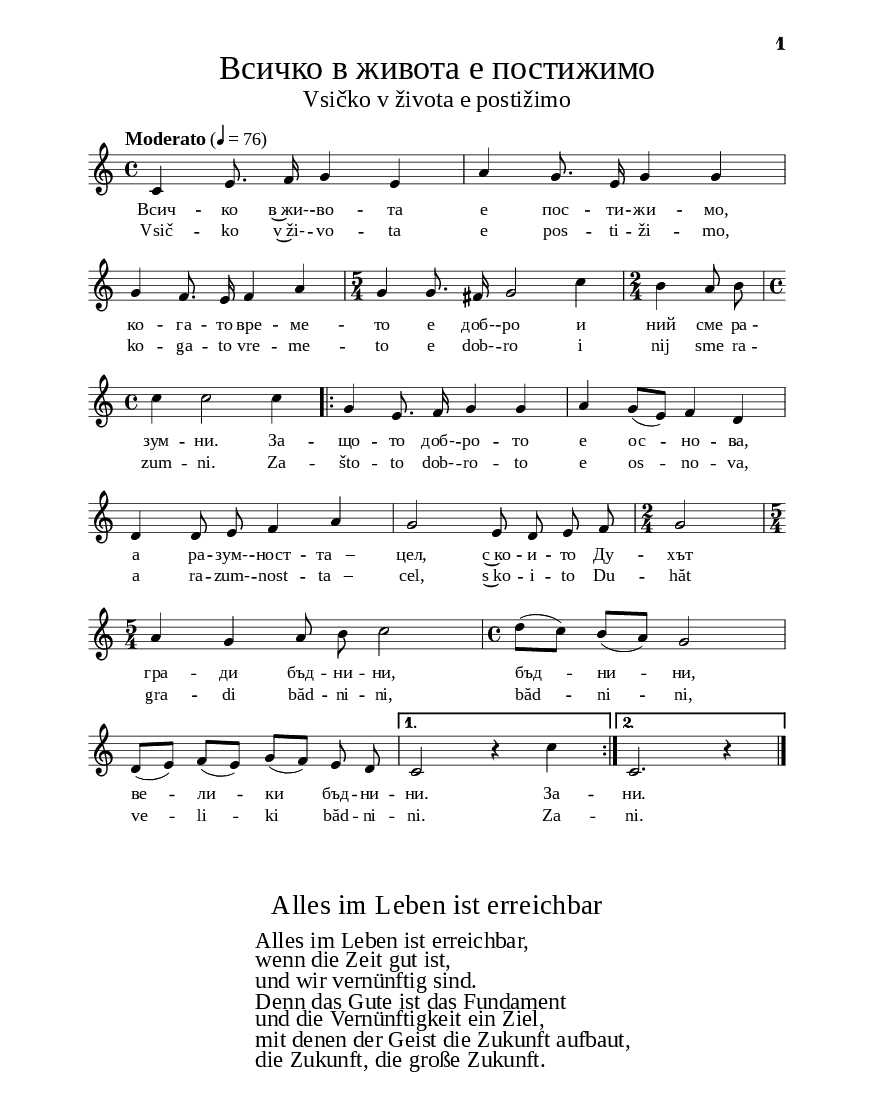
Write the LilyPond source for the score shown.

\version "2.24.3"

% include paper part and global functions
\include "include/globals.ily"

\bookpart {
  \label #'ref100
  \tocItem \markup "Всичко в живота е постижимо – Vsičko v života e postižimo"
  \include "include/bookpart-paper.ily"
  \score {
    \include "include/score-layout.ily"


    \new Voice \absolute  {
      \clef treble
      \key c \major
      \time 4/4
      \tempoFunc "Moderato" 4 "76"
      \autoBeamOff

      \autoBeamOff

      c'4 e'8. f'16 g'4 e' | a'4 g'8. e'16 g'4 g' \break |

      g'4 f'8. e'16 f'4 a' | \time 5/4  g'4 g'8. fis'16 g'2 c''4 | \time 2/4  b'4 a'8 b' \break |

      \time 4/4  c''4 c''2 c''4 \repeat volta 2 {
        g'4 e'8. f'16 g'4 g' | a'4 g'8 ( [e'] ) f'4 d' | \break

        d'4 d'8 e' f'4 a' g'2 e'8 d' e' f' | \time 2/4  g'2 | \break

        \time 5/4  a'4 g' a'8 b' c''2 | \time 4/4  d''8 [( c'' )] b' [( a' )] g'2 \break

        d'8  [( e' )] f' [( e' )] g' [( f' )] e' d'
      } \alternative { { | c'2 r4 c''4 | } {c'2. r4 } } \bar "|."
    }

    \addlyrics {
      Всич -- ко
      "в~жи-" -- во -- та е пос -- ти -- жи -- мо, ко --
      га -- то вре -- ме -- то е "доб-" -- ро и ний сме
      ра -- зум -- ни. За -- що -- то "доб-" -- ро -- то
      е ос -- но -- ва, а ра -- "зум-" -- ност -- "та   –"
      цел, с~ко -- и -- то Ду -- хът гра -- ди бъд --
      ни -- ни, бъд -- ни -- ни, ве -- ли -- ки бъд --
      ни -- ни. За -- ни.
    }

    \addlyrics {
      Vsič -- ko
      "v~ži-" -- vo -- ta e pos -- ti -- ži -- mo, ko --
      ga -- to vre -- me -- to e "dob-" -- ro i nij sme
      ra -- zum -- ni. Za -- što -- to "dob-" -- ro -- to
      e os -- no -- va, a ra -- "zum-" -- nost -- "ta   –"
      cel, s~ko -- i -- to Du -- hăt gra -- di băd --
      ni -- ni, băd -- ni -- ni, ve -- li -- ki băd --
      ni -- ni. Za -- ni.
    }



    \header {
      title = \titleFunc "Всичко в живота е постижимо" "Vsičko v života e postižimo"
    }

    \midi{}

  } % score

  % \markup \dc-two "D.C." "con repitione"


  % include foreign translation(s) of the song

  \markup \vspace #3

  \version "2.24.4"

\markup \fill-line { \fontsize #deTitleFontSize "Alles im Leben ist erreichbar" }
\markup \null
\markup \null
\markup \abs-fontsize #11 {
     \fill-line {
  \override #`(baseline-skip . ,deCoupletBaselineSkip)

  \column { 
  \line { " "   Alles im Leben ist erreichbar, }

 \line { " " wenn die Zeit gut ist,  }

 \line { " " und wir vernünftig sind. }

 \line { " " Denn das Gute ist das Fundament  }

 \line { " " und die Vernünftigkeit ein Ziel,  }

 \line { " " mit denen der Geist die Zukunft aufbaut, }

 \line { " " die Zukunft, die große Zukunft. }
       
    }
     }
    
}


} % bookpart
